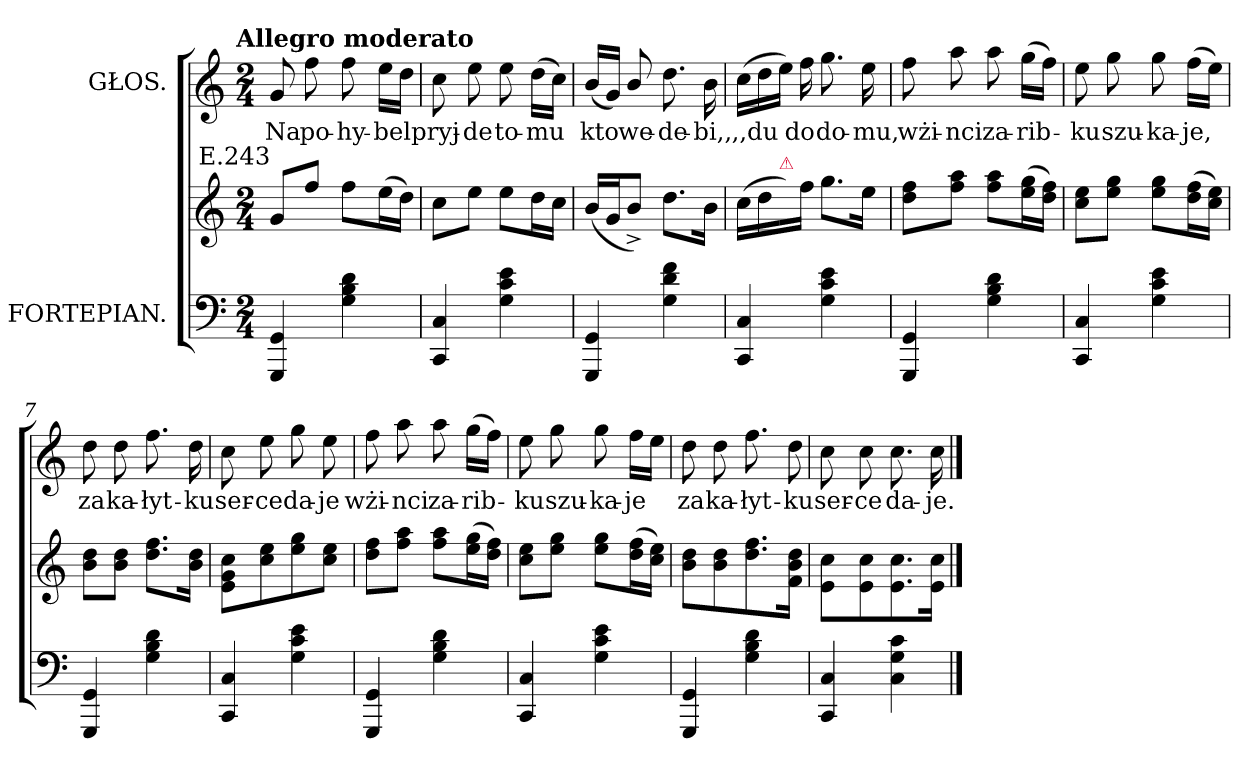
**kern	**kern	**kern	**text
*part2	*part2	*part1	*part1
*staff3	*staff2	*staff1	*staff1
*I"FORTEPIAN.	*	*I"GŁOS.	*
*clefF4	*clefG2	*clefG2	*
*k[]	*k[]	*k[]	*
*C:	*C:	*C:	*
!!LO:TX:omd:t=Allegro moderato
*M2/4	*M2/4	*M2/4	*
*MM128	*MM128	*MM128	*
=1	=1	=1	=1
!	!LO:TX:a:rj:t=E.243	!	!
4GGG/ 4GG/	8g/L	8g/	Na
.	8ff\J	8ff\	po-
4G\ 4B\ 4d\	8ff\L	8ff\	-hy-
.	(>16ee\L	16ee\LL	-bel
.	16dd\JJ)	16dd\JJ	.
=2	=2	=2	=2
4CC/ 4C/	8cc\L	8cc\	pryj-
.	8ee\J	8ee\	-de
4G\ 4c\ 4e\	8ee\L	8ee\	to-
.	16dd\L	(>16dd\LL	-mu
.	16cc\JJ	16cc\JJ)	.
=3	=3	=3	=3
4GGG/ 4GG/	(<16b/LL	(<16b/LL	kto
.	16g/J	16g/JJ)	.
.	8b^/J)	8b/	we-
4G\ 4d\ 4f\	8.dd\L	8.dd\	-de-
.	16b\Jk	16b\	-bi,,
=4	=4	=4	=4
4CC/ 4C/	(16cc\LL	(>16cc\LL	,,du
.	16dd\	16dd\	.
!	!LO:TX:a:color=crimson:t=⚠	!	!
.	16ee\yy)	16ee\JJ)	.
.	16ff\JJ	16ff\	do
4G\ 4c\ 4e\	8.gg\L	8.gg\	do-
.	16ee\Jk	16ee\	-mu,
=5	=5	=5	=5
4GGG/ 4GG/	8dd\ 8ff\L	8ff\	wżi-
.	8ff\ 8aa\J	8aa\	-nci
4G\ 4B\ 4d\	8ff\ 8aa\L	8aa\	za-
.	(>16ee\ 16gg\L	(>16gg\LL	-rib-
.	16dd\ 16ff\JJ)	16ff\JJ)	.
=6	=6	=6	=6
4CC/ 4C/	8cc\ 8ee\L	8ee\	-ku
.	8ee\ 8gg\J	8gg\	szu-
4G\ 4c\ 4e\	8ee\ 8gg\L	8gg\	-ka-
.	(>16dd\ 16ff\L	(>16ff\LL	-je,
.	16cc\ 16ee\JJ)	16ee\JJ)	.
=7	=7	=7	=7
4GGG/ 4GG/	8b\ 8dd\L	8dd\	za
.	8b\ 8dd\J	8dd\	ka-
4G\ 4B\ 4d\	8.dd\ 8.ff\L	8.ff\	-łyt-
.	16b\ 16dd\Jk	16dd\	-ku
=8	=8	=8	=8
4CC/ 4C/	8e/ 8g/ 8cc/L	8cc\	ser-
.	8cc\ 8ee\	8ee\	-ce
4G\ 4c\ 4e\	8ee\ 8gg\	8gg\	da-
.	8cc\ 8ee\J	8ee\	-je
=9	=9	=9	=9
4GGG/ 4GG/	8dd\ 8ff\L	8ff\	wżi-
.	8ff\ 8aa\J	8aa\	-nci
4G\ 4B\ 4d\	8ff\ 8aa\L	8aa\	za-
.	(>16ee\ 16gg\L	(>16gg\LL	-rib-
.	16dd\ 16ff\JJ)	16ff\JJ)	.
=10	=10	=10	=10
4CC/ 4C/	8cc\ 8ee\L	8ee\	-ku
.	8ee\ 8gg\J	8gg\	szu-
4G\ 4c\ 4e\	8ee\ 8gg\L	8gg\	-ka-
.	(>16dd\ 16ff\L	16ff\LL	-je
.	16cc\ 16ee\JJ)	16ee\JJ	.
=11	=11	=11	=11
4GGG/ 4GG/	8b\ 8dd\L	8dd\	za
.	8b\ 8dd\	8dd\	ka-
4G\ 4B\ 4d\	8.dd\ 8.ff\	8.ff\	-łyt-
!	!	!LO:N:vis=8	!
.	16f\ 16b\ 16dd\Jk	16dd\	-ku
=12	=12	=12	=12
4CC/ 4C/	8e\ 8cc\L	8cc\	ser-
.	8e\ 8cc\	8cc\	-ce
4C\ 4G\ 4c\	8.e\ 8.cc\	8.cc\	da-
.	16e\ 16cc\Jk	16cc\	-je.
==	==	==	==
*-	*-	*-	*-
